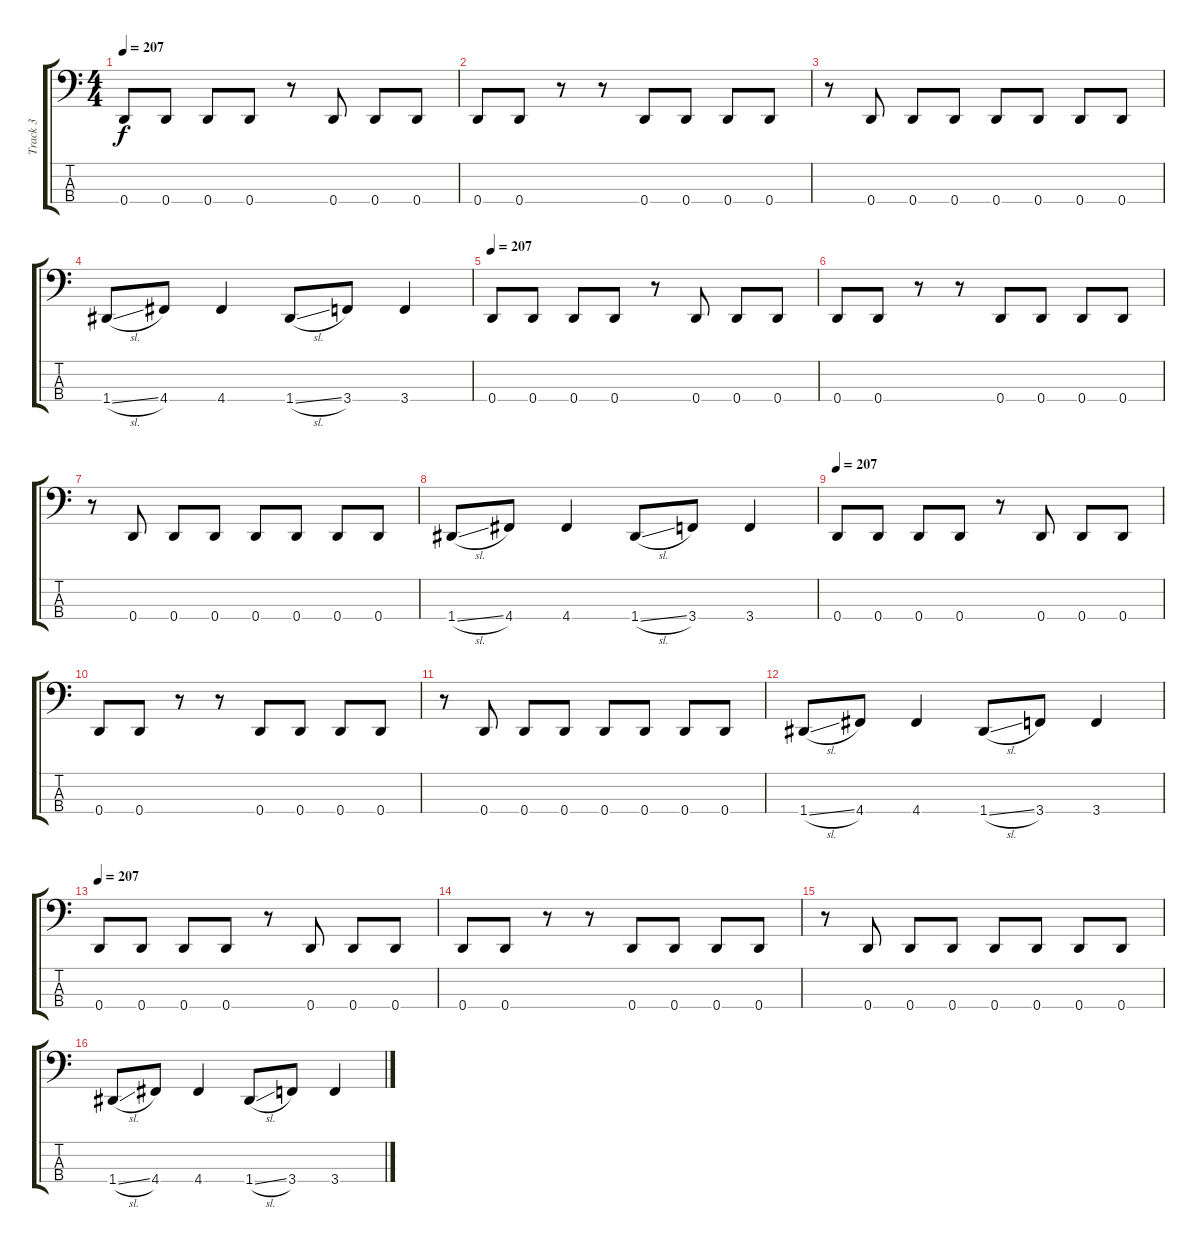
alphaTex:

\track ("Track 3" "Track 3") {instrument electricbasspick}
\staff {score tabs}
\tuning (G2 D2 A1 D1) {hide}
\ts (4 4)
\tempo 207
\clef f4
\ks c
0.4.8{dy f} 0.4.8 0.4.8 0.4.8 r.8 0.4.8 0.4.8 0.4.8 |
0.4.8 0.4.8 r.8 r.8 0.4.8 0.4.8 0.4.8 0.4.8 |
r.8 0.4.8 0.4.8 0.4.8 0.4.8 0.4.8 0.4.8 0.4.8 |
1.4{sl}.8 4.4.8 4.4.4 1.4{sl}.8 3.4.8 3.4.4 |
\tempo 207
0.4.8 0.4.8 0.4.8 0.4.8 r.8 0.4.8 0.4.8 0.4.8 |
0.4.8 0.4.8 r.8 r.8 0.4.8 0.4.8 0.4.8 0.4.8 |
r.8 0.4.8 0.4.8 0.4.8 0.4.8 0.4.8 0.4.8 0.4.8 |
1.4{sl}.8 4.4.8 4.4.4 1.4{sl}.8 3.4.8 3.4.4 |
\tempo 207
0.4.8 0.4.8 0.4.8 0.4.8 r.8 0.4.8 0.4.8 0.4.8 |
0.4.8 0.4.8 r.8 r.8 0.4.8 0.4.8 0.4.8 0.4.8 |
r.8 0.4.8 0.4.8 0.4.8 0.4.8 0.4.8 0.4.8 0.4.8 |
1.4{sl}.8 4.4.8 4.4.4 1.4{sl}.8 3.4.8 3.4.4 |
\tempo 207
0.4.8 0.4.8 0.4.8 0.4.8 r.8 0.4.8 0.4.8 0.4.8 |
0.4.8 0.4.8 r.8 r.8 0.4.8 0.4.8 0.4.8 0.4.8 |
r.8 0.4.8 0.4.8 0.4.8 0.4.8 0.4.8 0.4.8 0.4.8 |
1.4{sl}.8 4.4.8 4.4.4 1.4{sl}.8 3.4.8 3.4.4
